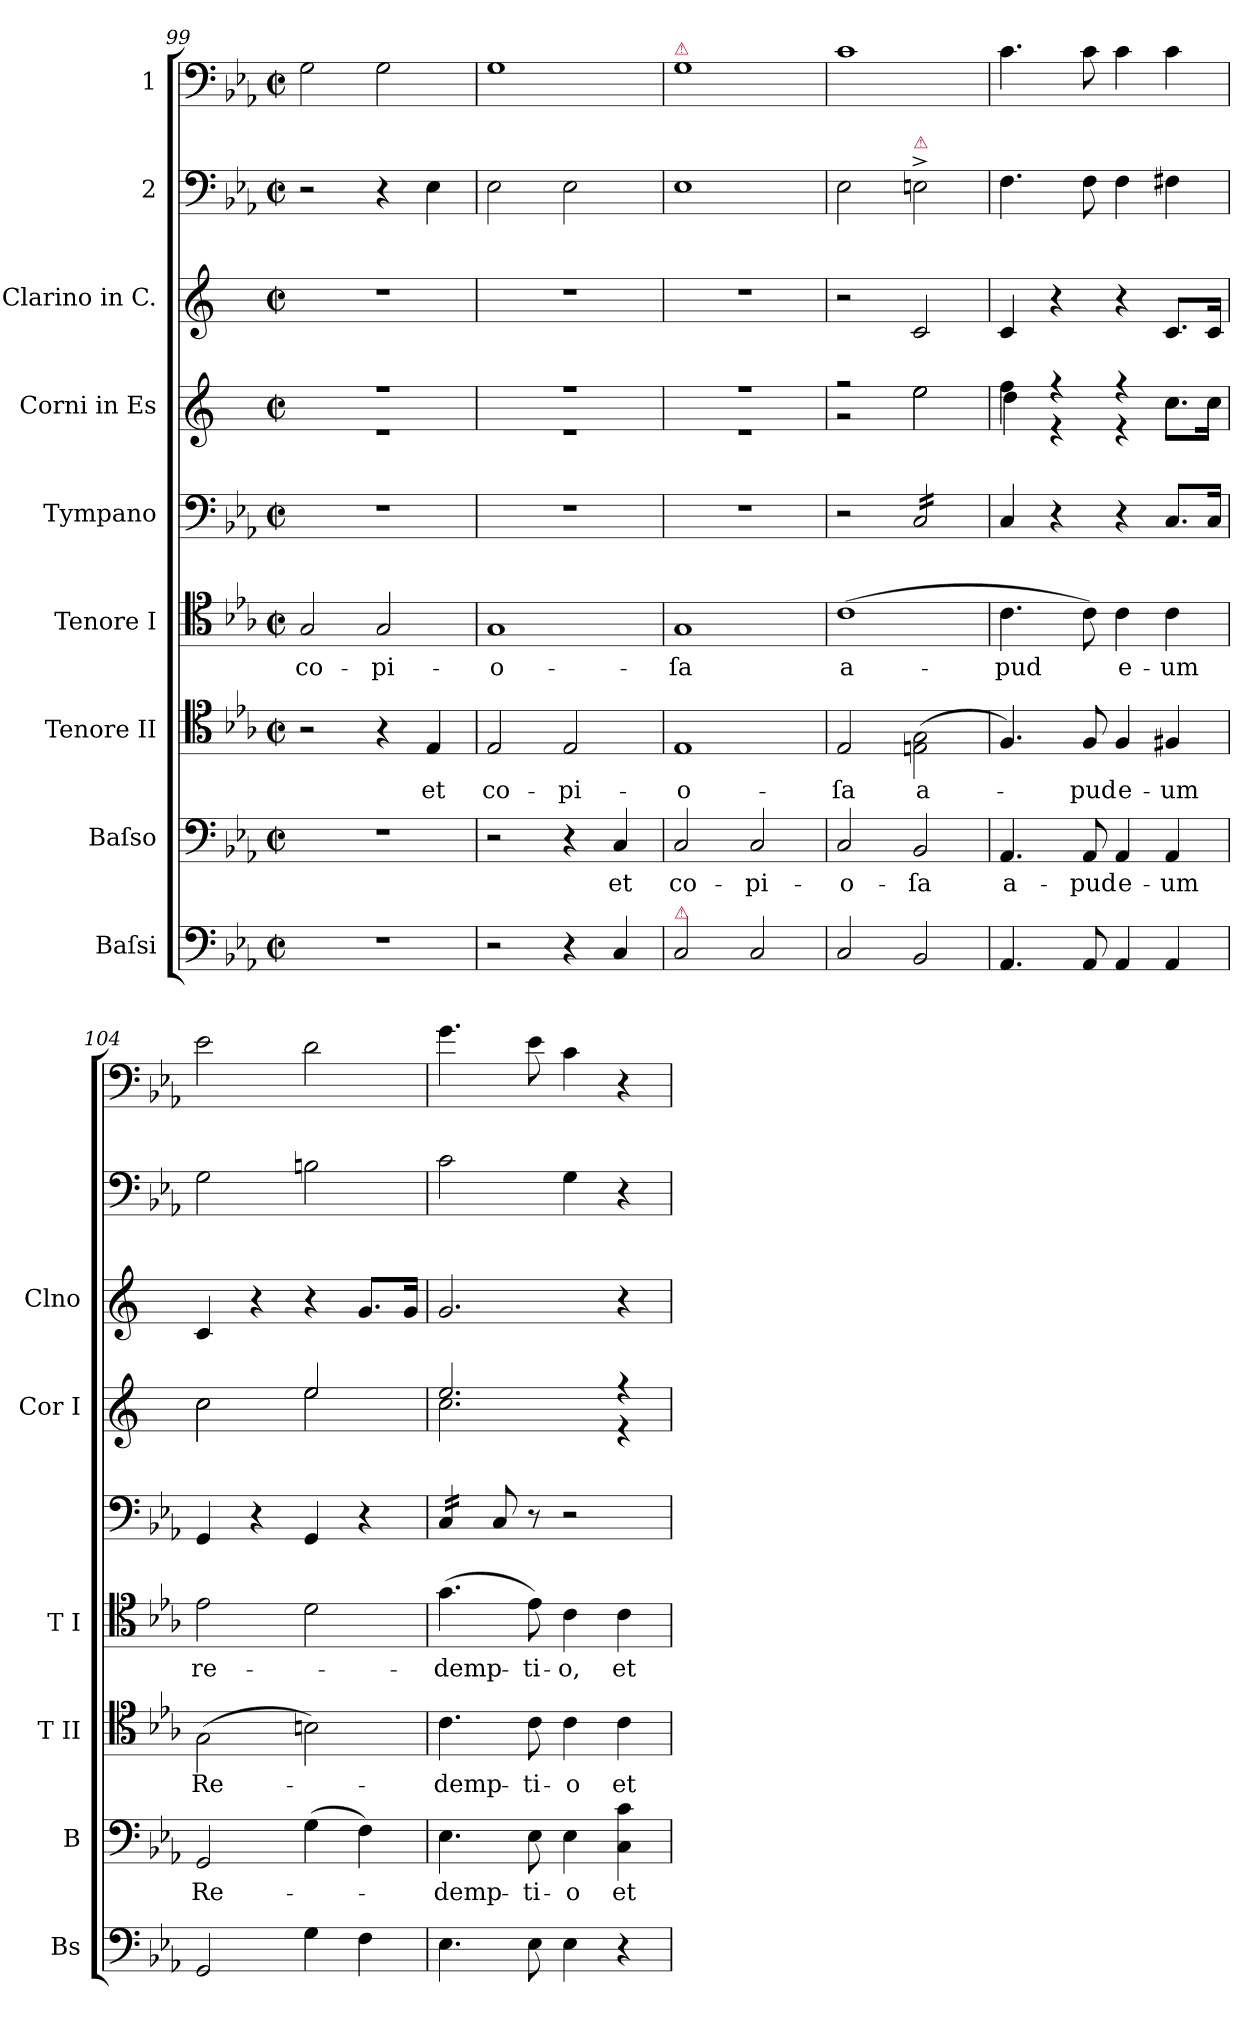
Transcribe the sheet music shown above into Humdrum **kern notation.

**kern	**kern	**text	**kern	**text	**kern	**text	**kern	**kern	**kern	**kern	**kern
*part9	*part8	*part8	*part7	*part7	*part6	*part6	*part5	*part4	*part3	*part2	*part1
*staff9	*staff8	*staff8	*staff7	*staff7	*staff6	*staff6	*staff5	*staff4	*staff3	*staff2	*staff1
*I"Baſsi	*I"Baſso	*	*I"Tenore II	*	*I"Tenore I	*	*I"Tympano	*I"Corni in Es	*I"Clarino in C.	*I"2	*I"1
*I'Bs	*I'B	*	*I'T II	*	*I'T I	*	*	*I'Cor I	*I'Clno	*	*
*clefF4	*clefF4	*	*clefC4	*	*clefC4	*	*clefF4	*clefG2	*clefG2	*clefF4	*clefF4
*	*	*	*	*	*	*	*	*ITrd5c9	*	*	*
*k[b-e-a-]	*k[b-e-a-]	*	*k[b-e-a-]	*	*k[b-e-a-]	*	*k[b-e-a-]	*k[b-e-a-]	*k[]	*k[b-e-a-]	*k[b-e-a-]
*E-:	*E-:	*	*E-:	*	*E-:	*	*E-:	*	*	*E-:	*E-:
*M2/2	*M2/2	*	*M2/2	*	*M2/2	*	*M2/2	*M2/2	*M2/2	*M2/2	*M2/2
*met(c|)	*met(c|)	*	*met(c|)	*	*met(c|)	*	*met(c|)	*met(c|)	*met(c|)	*met(c|)	*met(c|)
=99	=99	=99	=99	=99	=99	=99	=99	=99	=99	=99	=99
*	*	*	*	*	*	*	*	*^	*	*	*
1r	1r	.	2r	.	2G/	co-	1r	1r	1r	1r	2r	2G\
.	.	.	4r	.	2G/	-pi-	.	.	.	.	4r	2G\
.	.	.	4E-/	et	.	.	.	.	.	.	4E-\	.
=100	=100	=100	=100	=100	=100	=100	=100	=100	=100	=100	=100	=100
2r	2r	.	2E-/	co-	1G/	-o-	1r	1r	1r	1r	2E-\	1G\
4r	4r	.	2E-/	-pi-	.	.	.	.	.	.	2E-\	.
4C/	4C/	et	.	.	.	.	.	.	.	.	.	.
=101	=101	=101	=101	=101	=101	=101	=101	=101	=101	=101	=101	=101
!	!	!	!	!	!	!	!	!	!	!	!	!LO:TX:a:color=crimson:t=⚠
!LO:TX:a:color=crimson:t=⚠	!	!	!	!	!	!	!	!	!	!	!	!
2C/	2C/	co-	1E-/	-o-	1G/	-ſa	1r	1r	1r	1r	1E-\	1G\
2C/	2C/	-pi-	.	.	.	.	.	.	.	.	.	.
=102	=102	=102	=102	=102	=102	=102	=102	=102	=102	=102	=102	=102
2C/	2C/	-o-	2E-/	-ſa	(>1c\	a-	2r	2r	2r	2r	2E-\	1c\
!	!	!	!	!	!	!	!	!	!	!	!LO:TX:a:color=crimson:t=⚠	!
*	*	*	*	*	*	*	*tremolo	*	*	*	*	*
2BB-/	2BB-/	-ſa	(<2En\ 2G\	a-	.	.	16C/LL	2g\	2g\	2c/	2En^\	.
.	.	.	.	.	.	.	16C/	.	.	.	.	.
.	.	.	.	.	.	.	16C/	.	.	.	.	.
.	.	.	.	.	.	.	16C/	.	.	.	.	.
.	.	.	.	.	.	.	16C/	.	.	.	.	.
.	.	.	.	.	.	.	16C/	.	.	.	.	.
.	.	.	.	.	.	.	16C/	.	.	.	.	.
.	.	.	.	.	.	.	16C/JJ	.	.	.	.	.
*	*	*	*	*	*	*	*Xtremolo	*	*	*	*	*
=103	=103	=103	=103	=103	=103	=103	=103	=103	=103	=103	=103	=103
4.AA-/	4.AA-/	a-	4.F/)	.	4.c\	-pud	4C/	4a-\	4f\	4c/	4.F\	4.c\
.	.	.	.	.	.	.	4r	4r	4r	4r	.	.
8AA-/	8AA-/	-pud	8F/	-pud	8c\)	.	.	.	.	.	8F\	8c\
4AA-/	4AA-/	e-	4F/	e-	4c\	e-	4r	4r	4r	4r	4F\	4c\
4AA-/	4AA-/	-um	4F#X/	-um	4c\	-um	8.C/L	8.e-\L	8.e-\L	8.c/L	4F#X\	4c\
.	.	.	.	.	.	.	16C/Jk	16e-\Jk	16e-\Jk	16c/Jk	.	.
=104	=104	=104	=104	=104	=104	=104	=104	=104	=104	=104	=104	=104
2GG/	2GG/	Re-	(>2G\	Re-	2e-\	re-	4GG/	2e-\	2e-\	4c/	2G\	2e-\
.	.	.	.	.	.	.	4r	.	.	4r	.	.
4G\	(>4G\	.	2Bn\)	.	2d\	.	4GG/	2g/	2g\	4r	2Bn\	2d\
4F\	4F\)	.	.	.	.	.	4r	.	.	8.g/L	.	.
.	.	.	.	.	.	.	.	.	.	16g/Jk	.	.
=105	=105	=105	=105	=105	=105	=105	=105	=105	=105	=105	=105	=105
*	*	*	*	*	*	*	*tremolo	*	*	*	*	*
4.E-\	4.E-\	-demp-	4.c\	-demp-	(>4.g\	-demp-	16C/LL	2.g/	2.e-\	2.g/	2c\	4.g\
.	.	.	.	.	.	.	16C/	.	.	.	.	.
.	.	.	.	.	.	.	16C/	.	.	.	.	.
.	.	.	.	.	.	.	16C/JJ	.	.	.	.	.
*	*	*	*	*	*	*	*Xtremolo	*	*	*	*	*
.	.	.	.	.	.	.	8C/	.	.	.	.	.
8E-\	8E-\	-ti-	8c\	-ti-	8e-\)	-ti-	8r	.	.	.	.	8e-\
4E-\	4E-\	-o	4c\	-o	4c\	-o,	2r	.	.	.	4G\	4c\
4r	4C\ 4c\	et	4c\	et	4c\	et	.	4r	4r	4r	4r	4r
*	*	*	*	*	*	*	*	*v	*v	*	*	*
=	=	=	=	=	=	=	=	=	=	=	=
*-	*-	*-	*-	*-	*-	*-	*-	*-	*-	*-	*-
